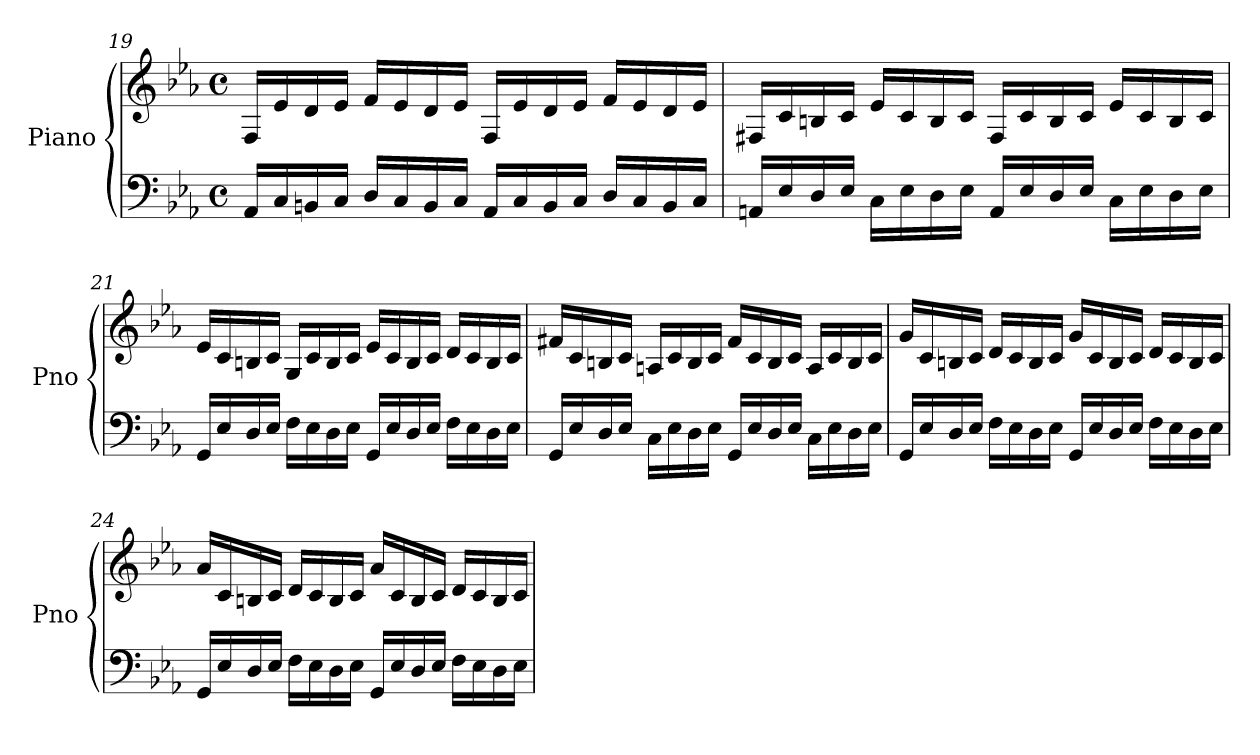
**kern	**kern
*part1	*part1
*staff2	*staff1
*I"Piano	*
*I'Pno	*
*clefF4	*clefG2
*k[b-e-a-]	*k[b-e-a-]
*M4/4	*M4/4
*met(c)	*met(c)
=19	=19
16AA-/LL	16F/LL
16C/	16e-/
16BBn/	16d/
16C/JJ	16e-/JJ
16D/LL	16f/LL
16C/	16e-/
16BB/	16d/
16C/JJ	16e-/JJ
16AA-/LL	16F/LL
16C/	16e-/
16BB/	16d/
16C/JJ	16e-/JJ
16D/LL	16f/LL
16C/	16e-/
16BB/	16d/
16C/JJ	16e-/JJ
!!LO:LB:g=z
=20	=20
16AAn/LL	16F#X/LL
16E-/	16c/
16D/	16Bn/
16E-/JJ	16c/JJ
16C\LL	16e-/LL
16E-\	16c/
16D\	16B/
16E-\JJ	16c/JJ
16AA/LL	16F#/LL
16E-/	16c/
16D/	16B/
16E-/JJ	16c/JJ
16C\LL	16e-/LL
16E-\	16c/
16D\	16B/
16E-\JJ	16c/JJ
=21	=21
16GG/LL	16e-/LL
16E-/	16c/
16D/	16Bn/
16E-/JJ	16c/JJ
16F\LL	16G/LL
16E-\	16c/
16D\	16B/
16E-\JJ	16c/JJ
16GG/LL	16e-/LL
16E-/	16c/
16D/	16B/
16E-/JJ	16c/JJ
16F\LL	16d/LL
16E-\	16c/
16D\	16B/
16E-\JJ	16c/JJ
!!LO:PB:g=z
=22	=22
16GG/LL	16f#X/LL
16E-/	16c/
16D/	16Bn/
16E-/JJ	16c/JJ
16C\LL	16An/LL
16E-\	16c/
16D\	16B/
16E-\JJ	16c/JJ
16GG/LL	16f#/LL
16E-/	16c/
16D/	16B/
16E-/JJ	16c/JJ
16C\LL	16A/LL
16E-\	16c/
16D\	16B/
16E-\JJ	16c/JJ
=23	=23
16GG/LL	16g/LL
16E-/	16c/
16D/	16Bn/
16E-/JJ	16c/JJ
16F\LL	16d/LL
16E-\	16c/
16D\	16B/
16E-\JJ	16c/JJ
16GG/LL	16g/LL
16E-/	16c/
16D/	16B/
16E-/JJ	16c/JJ
16F\LL	16d/LL
16E-\	16c/
16D\	16B/
16E-\JJ	16c/JJ
!!LO:LB:g=z
=24	=24
16GG/LL	16a-/LL
16E-/	16c/
16D/	16Bn/
16E-/JJ	16c/JJ
16F\LL	16d/LL
16E-\	16c/
16D\	16B/
16E-\JJ	16c/JJ
16GG/LL	16a-/LL
16E-/	16c/
16D/	16B/
16E-/JJ	16c/JJ
16F\LL	16d/LL
16E-\	16c/
16D\	16B/
16E-\JJ	16c/JJ
=	=
*-	*-
